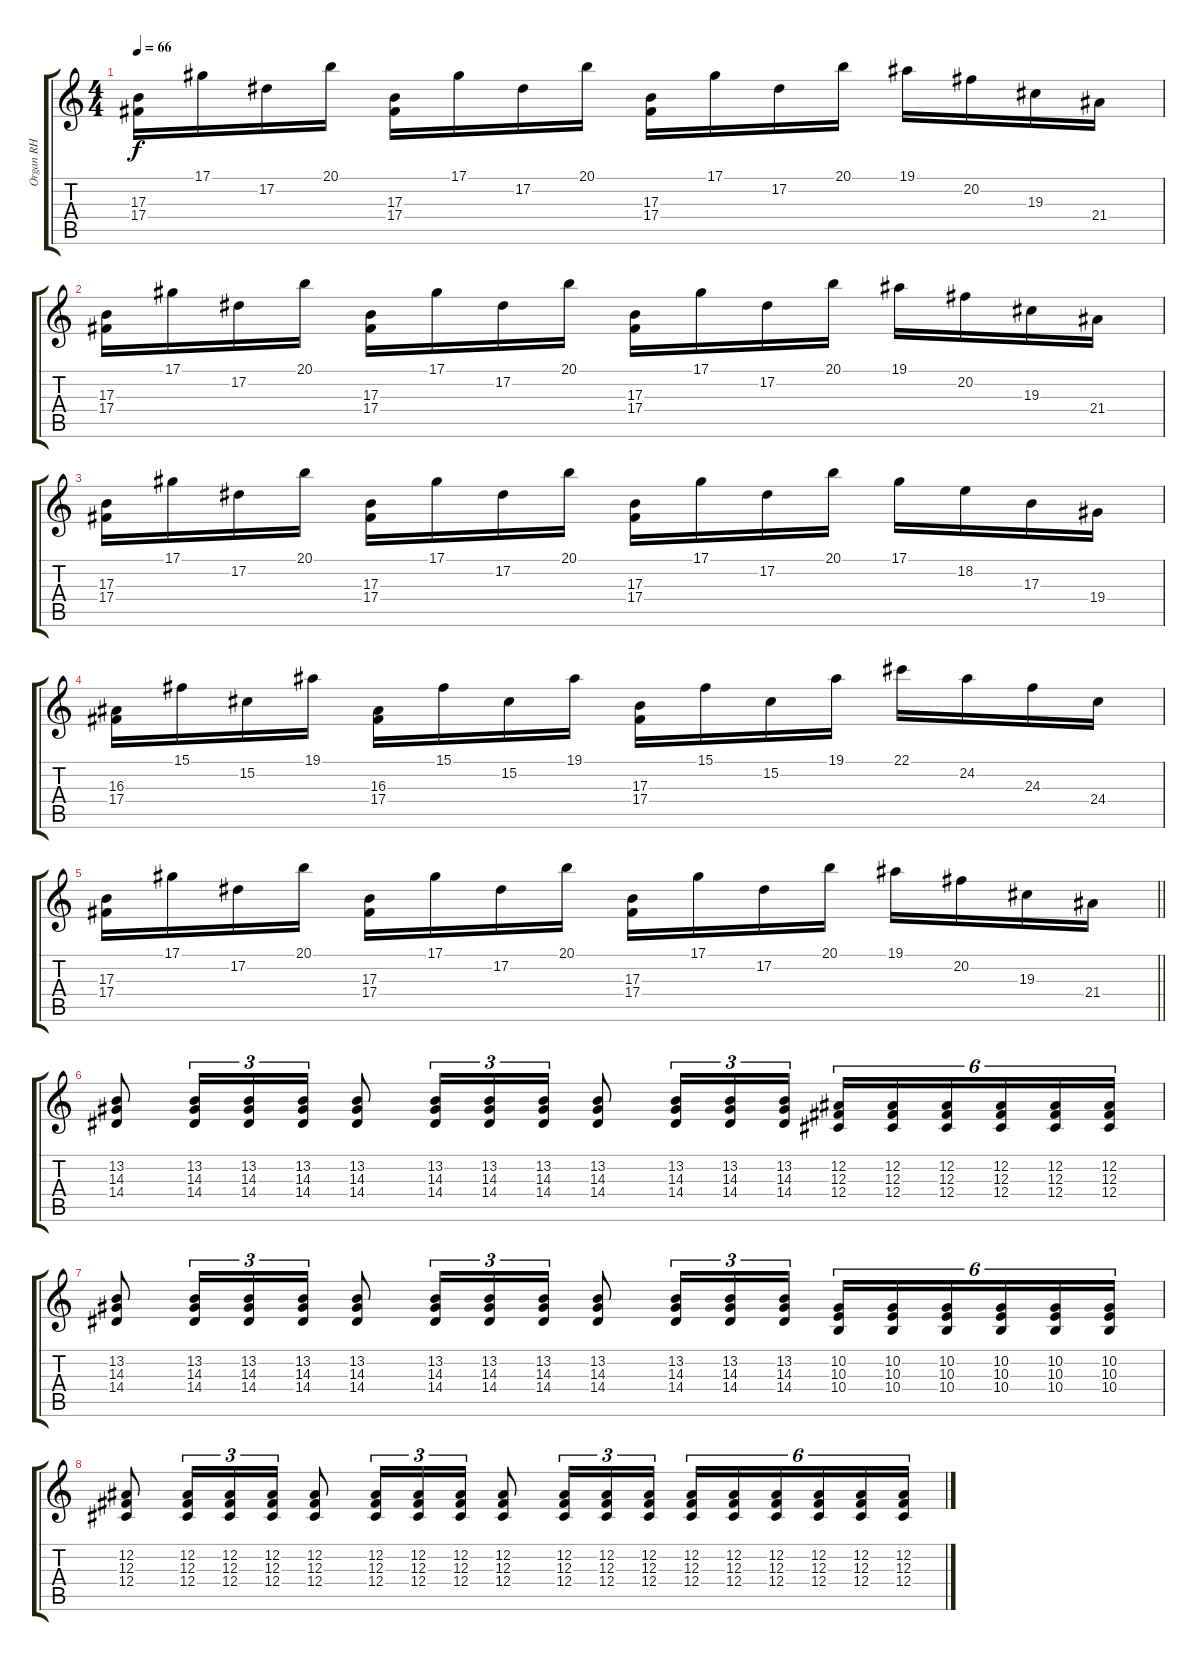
\track ("Organ RH" "Organ RH") {instrument rockorgan}
\staff {score tabs}
\tuning (Eb4 Bb3 Gb3 Db3 Ab2 Eb2) {hide}
\ts (4 4)
\tempo 66
\clef g2
\ks c
(17.3 17.4).16{dy f} 17.1.16 17.2.16 20.1.16 (17.3 17.4).16 17.1.16 17.2.16 20.1.16 (17.3 17.4).16 17.1.16 17.2.16 20.1.16 19.1.16 20.2.16 19.3.16 21.4.16 |
(17.3 17.4).16{volume 9} 17.1.16 17.2.16 20.1.16 (17.3 17.4).16 17.1.16 17.2.16 20.1.16 (17.3 17.4).16 17.1.16 17.2.16 20.1.16 19.1.16 20.2.16 19.3.16 21.4.16 |
(17.3 17.4).16 17.1.16 17.2.16 20.1.16 (17.3 17.4).16 17.1.16 17.2.16 20.1.16 (17.3 17.4).16 17.1.16 17.2.16 20.1.16 17.1.16 18.2.16 17.3.16 19.4.16 |
(16.3 17.4).16 15.1.16 15.2.16 19.1.16 (16.3 17.4).16 15.1.16 15.2.16 19.1.16 (17.3 17.4).16 15.1.16 15.2.16 19.1.16 22.1.16 24.2.16 24.3.16 24.4.16 |
\barLineRight lightlight
(17.3 17.4).16 17.1.16 17.2.16 20.1.16 (17.3 17.4).16 17.1.16 17.2.16 20.1.16 (17.3 17.4).16 17.1.16 17.2.16 20.1.16 19.1.16 20.2.16 19.3.16 21.4.16 |
\section ("" "")
(13.2 14.3 14.4).8{volume 11 instrument stringensemble1} (13.2 14.3 14.4).16{tu (3 2)} (13.2 14.3 14.4).16{tu (3 2)} (13.2 14.3 14.4).16{tu (3 2)} (13.2 14.3 14.4).8 (13.2 14.3 14.4).16{tu (3 2)} (13.2 14.3 14.4).16{tu (3 2)} (13.2 14.3 14.4).16{tu (3 2)} (13.2 14.3 14.4).8 (13.2 14.3 14.4).16{tu (3 2)} (13.2 14.3 14.4).16{tu (3 2)} (13.2 14.3 14.4).16{tu (3 2)} (12.2 12.3 12.4).16{tu (6 4)} (12.2 12.3 12.4).16{tu (6 4)} (12.2 12.3 12.4).16{tu (6 4)} (12.2 12.3 12.4).16{tu (6 4)} (12.2 12.3 12.4).16{tu (6 4)} (12.2 12.3 12.4).16{tu (6 4)} |
(13.2 14.3 14.4).8{instrument stringensemble1} (13.2 14.3 14.4).16{tu (3 2)} (13.2 14.3 14.4).16{tu (3 2)} (13.2 14.3 14.4).16{tu (3 2)} (13.2 14.3 14.4).8 (13.2 14.3 14.4).16{tu (3 2)} (13.2 14.3 14.4).16{tu (3 2)} (13.2 14.3 14.4).16{tu (3 2)} (13.2 14.3 14.4).8 (13.2 14.3 14.4).16{tu (3 2)} (13.2 14.3 14.4).16{tu (3 2)} (13.2 14.3 14.4).16{tu (3 2)} (10.2 10.3 10.4).16{tu (6 4)} (10.2 10.3 10.4).16{tu (6 4)} (10.2 10.3 10.4).16{tu (6 4)} (10.2 10.3 10.4).16{tu (6 4)} (10.2 10.3 10.4).16{tu (6 4)} (10.2 10.3 10.4).16{tu (6 4)} |
(12.2 12.3 12.4).8{instrument stringensemble1} (12.2 12.3 12.4).16{tu (3 2)} (12.2 12.3 12.4).16{tu (3 2)} (12.2 12.3 12.4).16{tu (3 2)} (12.2 12.3 12.4).8 (12.2 12.3 12.4).16{tu (3 2)} (12.2 12.3 12.4).16{tu (3 2)} (12.2 12.3 12.4).16{tu (3 2)} (12.2 12.3 12.4).8 (12.2 12.3 12.4).16{tu (3 2)} (12.2 12.3 12.4).16{tu (3 2)} (12.2 12.3 12.4).16{tu (3 2)} (12.2 12.3 12.4).16{tu (6 4)} (12.2 12.3 12.4).16{tu (6 4)} (12.2 12.3 12.4).16{tu (6 4)} (12.2 12.3 12.4).16{tu (6 4)} (12.2 12.3 12.4).16{tu (6 4)} (12.2 12.3 12.4).16{tu (6 4)}
